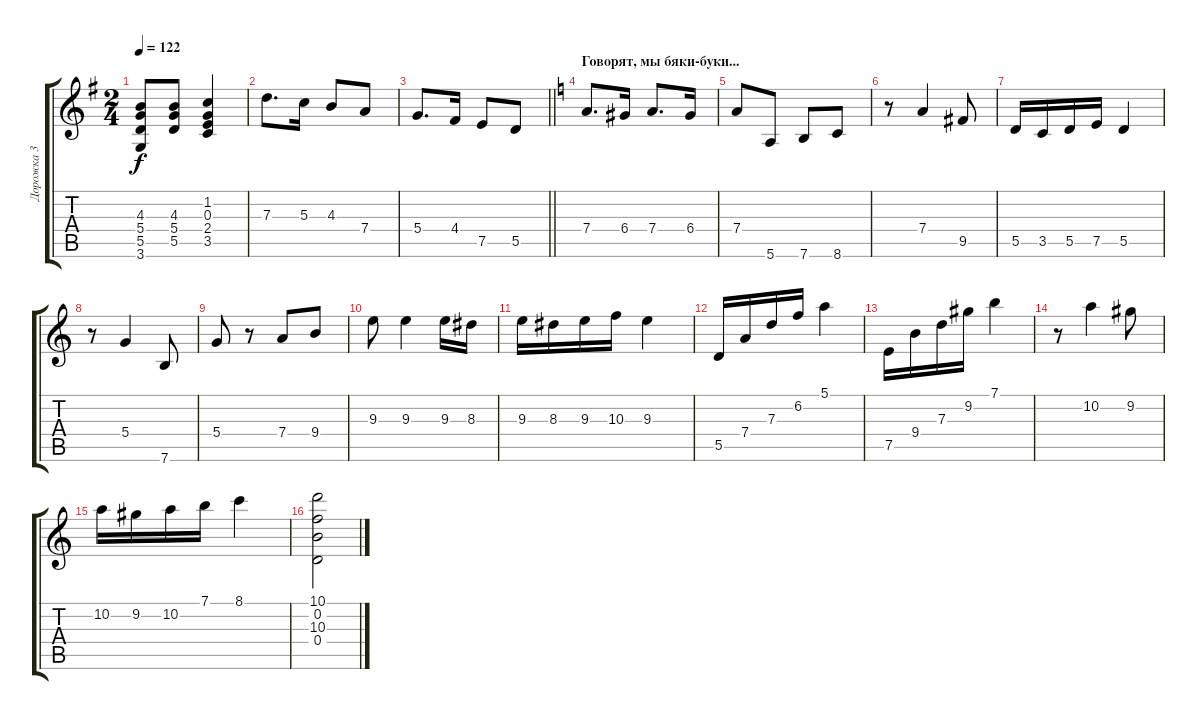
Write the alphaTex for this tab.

\track ("Дорожка 3" "Дорожка 3") {instrument acousticguitarsteel}
\staff {score tabs}
\tuning (E4 B3 G3 D3 A2 E2) {hide}
\ts (2 4)
\tempo 122
\clef g2
\ks g
(4.3 5.4 5.5 3.6).8{dy f} (4.3 5.4 5.5).8 (1.2 0.3 2.4 3.5).4 |
7.3.8{d} 5.3.16 4.3.8 7.4.8 |
\barLineRight lightlight
5.4.8{d} 4.4.16 7.5.8 5.5.8 |
\section ("" "Говорят, мы бяки-буки...")
\ks c
7.4.8{d} 6.4.16 7.4.8{d} 6.4.16 |
7.4.8 5.6.8 7.6.8 8.6.8 |
r.8 7.4.4 9.5.8 |
5.5.16 3.5.16 5.5.16 7.5.16 5.5.4 |
r.8 5.4.4 7.6.8 |
5.4.8 r.8 7.4.8 9.4.8 |
9.3.8 9.3.4 9.3.16 8.3.16 |
9.3.16 8.3.16 9.3.16 10.3.16 9.3.4 |
5.5.16 7.4.16 7.3.16 6.2.16 5.1.4 |
7.5.16 9.4.16 7.3.16 9.2.16 7.1.4 |
r.8 10.2.4 9.2.8 |
10.2.16 9.2.16 10.2.16 7.1.16 8.1.4 |
(10.1 0.2 10.3 0.4).2
